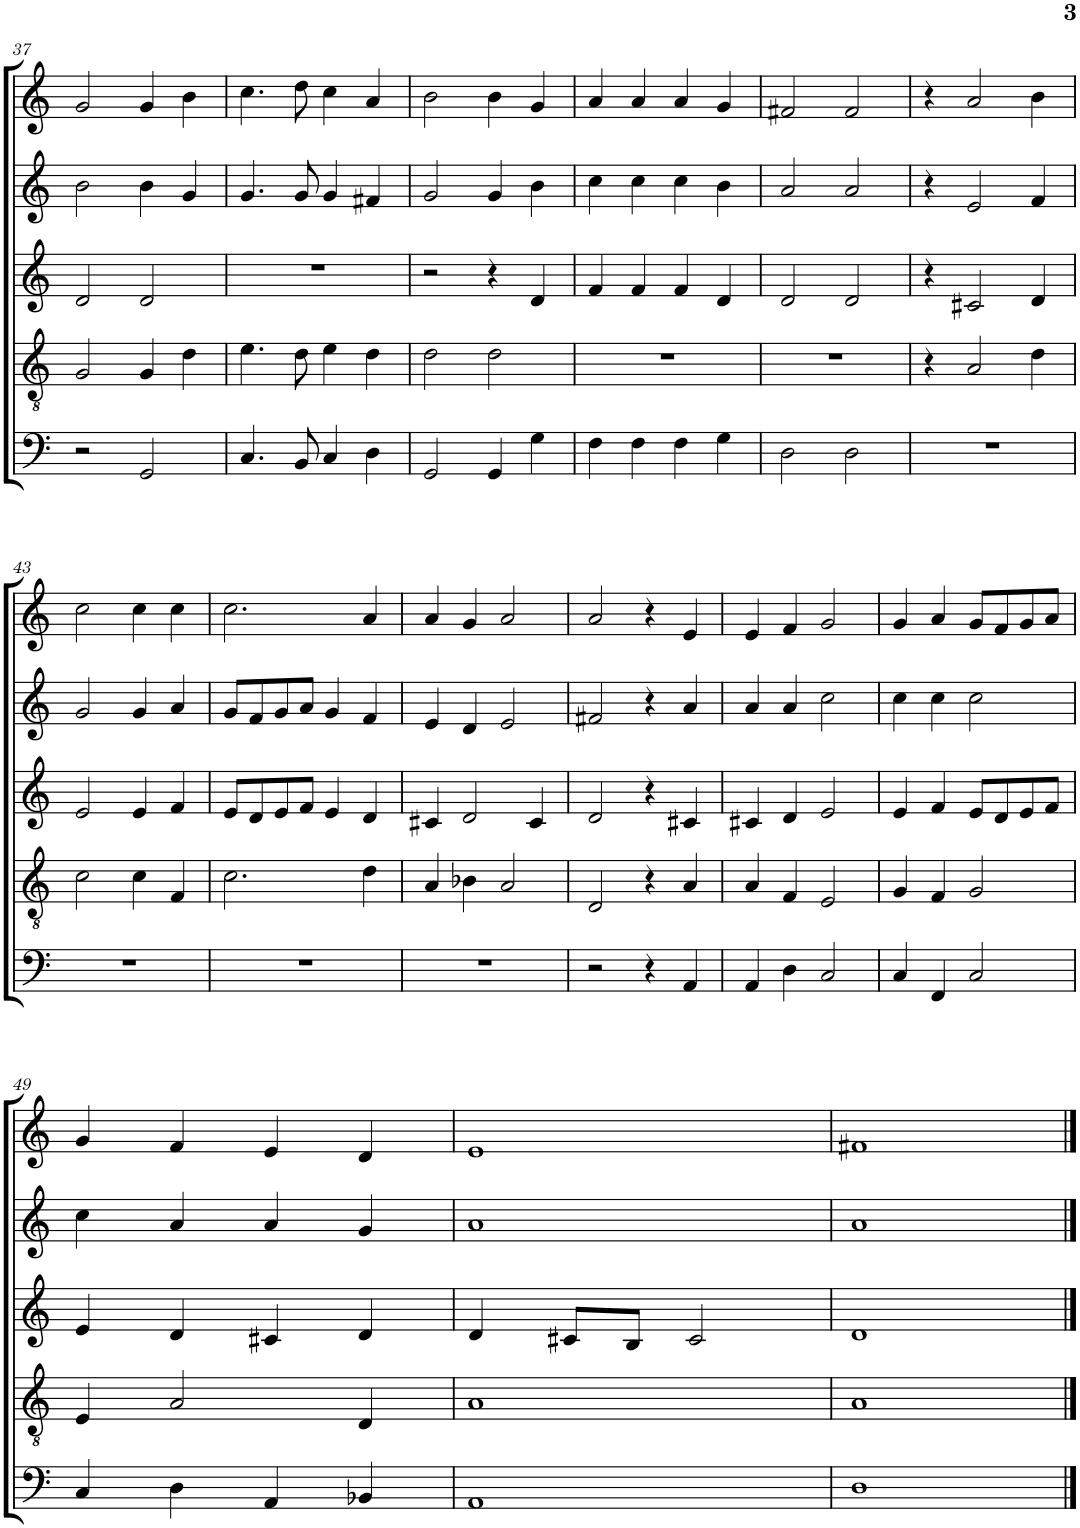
**kern	**kern	**kern	**kern	**kern
*part5	*part4	*part3	*part2	*part1
*staff5	*staff4	*staff3	*staff2	*staff1
*I"Piano	*I"Piano	*I"Piano	*I"Piano	*I"Piano
*I'Pno	*I'Pno	*I'Pno	*I'Pno	*I'Pno
!!LO:PB:g=z
*clefF4	*clefGv2	*clefG2	*clefG2	*clefG2
*k[]	*k[]	*k[]	*k[]	*k[]
*M4/4	*M4/4	*M4/4	*M4/4	*M4/4
*met(c)	*met(c)	*met(c)	*met(c)	*met(c)
=37	=37	=37	=37	=37
2r	2G/	2d/	2b\	2g/
2GG/	4G/	2d/	4b\	4g/
.	4d\	.	4g/	4b\
=38	=38	=38	=38	=38
4.C/	4.e\	1r	4.g/	4.cc\
8BB/	8d\	.	8g/	8dd\
4C/	4e\	.	4g/	4cc\
4D\	4d\	.	4f#X/	4a/
=39	=39	=39	=39	=39
2GG/	2d\	2r	2g/	2b\
4GG/	2d\	4r	4g/	4b\
4G\	.	4d/	4b\	4g/
=40	=40	=40	=40	=40
4F\	1r	4f/	4cc\	4a/
4F\	.	4f/	4cc\	4a/
4F\	.	4f/	4cc\	4a/
4G\	.	4d/	4b\	4g/
=41	=41	=41	=41	=41
2D\	1r	2d/	2a/	2f#X/
2D\	.	2d/	2a/	2f#/
=42	=42	=42	=42	=42
1r	4r	4r	4r	4r
.	2A/	2c#X/	2e/	2a/
.	4d\	4d/	4f/	4b\
!!LO:LB:g=z
=43	=43	=43	=43	=43
1r	2c\	2e/	2g/	2cc\
.	4c\	4e/	4g/	4cc\
.	4F/	4f/	4a/	4cc\
=44	=44	=44	=44	=44
1r	2.c\	8e/L	8g/L	2.cc\
.	.	8d/	8f/	.
.	.	8e/	8g/	.
.	.	8f/J	8a/J	.
.	.	4e/	4g/	.
.	4d\	4d/	4f/	4a/
=45	=45	=45	=45	=45
1r	4A/	4c#X/	4e/	4a/
.	4B-X\	2d/	4d/	4g/
.	2A/	.	2e/	2a/
.	.	4c#/	.	.
=46	=46	=46	=46	=46
2r	2D/	2d/	2f#X/	2a/
4r	4r	4r	4r	4r
4AA/	4A/	4c#X/	4a/	4e/
=47	=47	=47	=47	=47
4AA/	4A/	4c#X/	4a/	4e/
4D\	4F/	4d/	4a/	4f/
2C/	2E/	2e/	2cc\	2g/
=48	=48	=48	=48	=48
4C/	4G/	4e/	4cc\	4g/
4FF/	4F/	4f/	4cc\	4a/
2C/	2G/	8e/L	2cc\	8g/L
.	.	8d/	.	8f/
.	.	8e/	.	8g/
.	.	8f/J	.	8a/J
!!LO:LB:g=z
=49	=49	=49	=49	=49
4C/	4E/	4e/	4cc\	4g/
4D\	2A/	4d/	4a/	4f/
4AA/	.	4c#X/	4a/	4e/
4BB-X/	4D/	4d/	4g/	4d/
=50	=50	=50	=50	=50
1AA	1A	4d/	1a	1e
.	.	8c#X/L	.	.
.	.	8B/J	.	.
.	.	2c#/	.	.
=51	=51	=51	=51	=51
1D	1A	1d	1a	1f#X
==	==	==	==	==
*-	*-	*-	*-	*-
